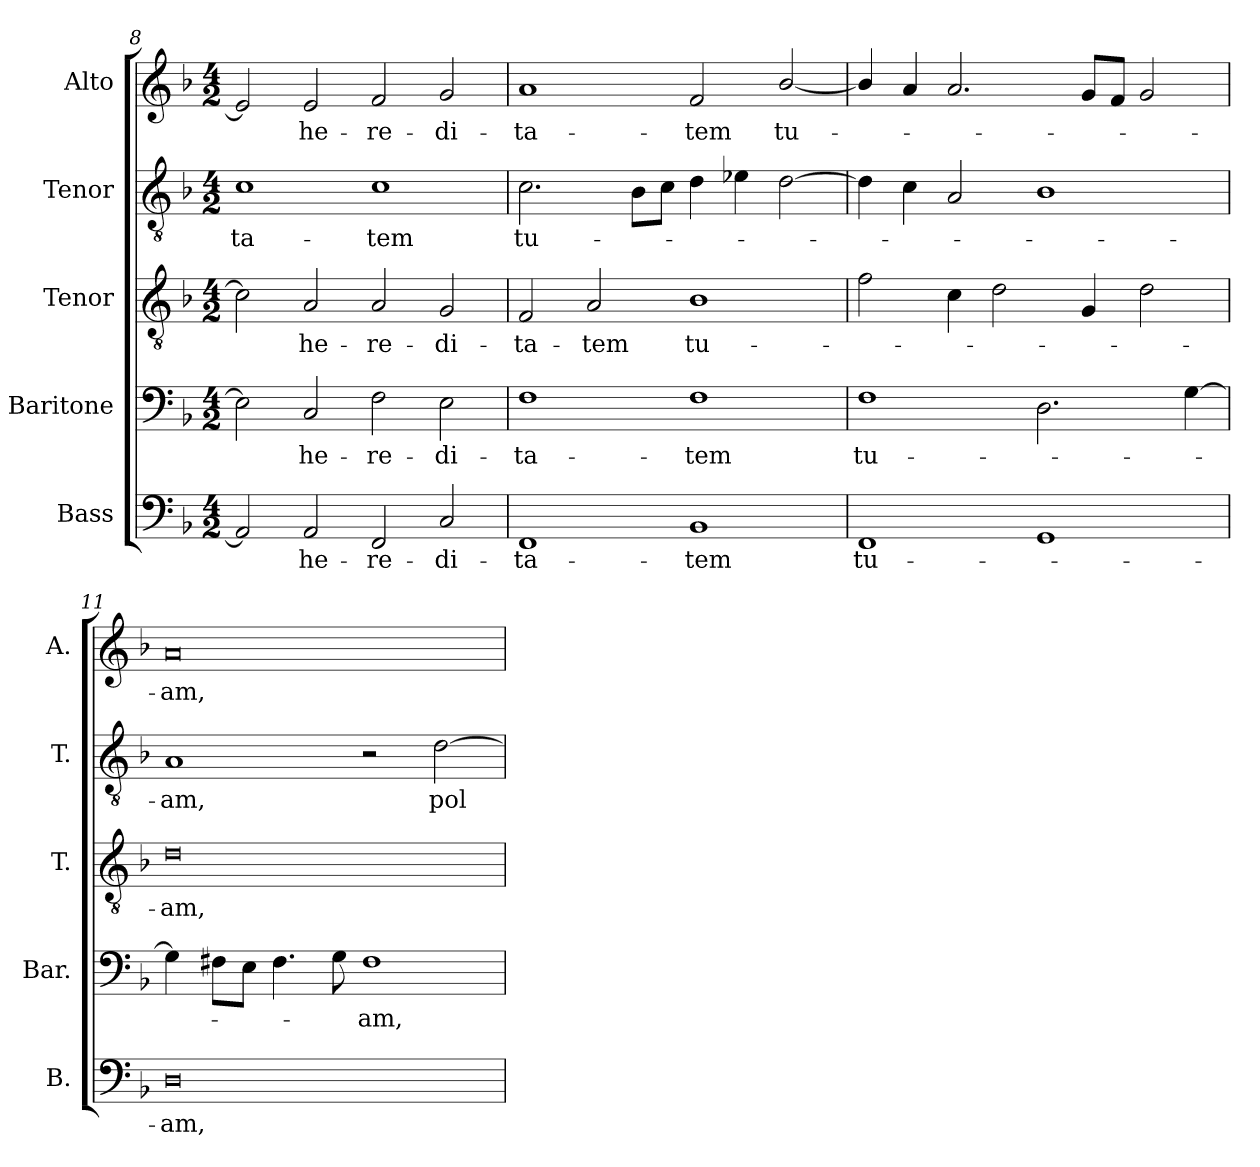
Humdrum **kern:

**kern	**text	**kern	**text	**kern	**text	**kern	**text	**kern	**text
*part5	*part5	*part4	*part4	*part3	*part3	*part2	*part2	*part1	*part1
*staff5	*staff5	*staff4	*staff4	*staff3	*staff3	*staff2	*staff2	*staff1	*staff1
*I"Bass	*	*I"Baritone	*	*I"Tenor	*	*I"Tenor	*	*I"Alto	*
*I'B.	*	*I'Bar.	*	*I'T.	*	*I'T.	*	*I'A.	*
*clefF4	*	*clefF4	*	*clefGv2	*	*clefGv2	*	*clefG2	*
*	*	*	*	*ITrd7c12	*	*ITrd7c12	*	*	*
*k[b-]	*	*k[b-]	*	*k[b-]	*	*k[b-]	*	*k[b-]	*
*F:	*	*F:	*	*F:	*	*F:	*	*F:	*
*M4/2	*	*M4/2	*	*M4/2	*	*M4/2	*	*M4/2	*
=8	=8	=8	=8	=8	=8	=8	=8	=8	=8
!	!	!	!	!	!	!	!LO:LY:b:color=#000000	!	!
2AAi/]	.	2Ei\]	.	2Ci\]	.	1Ci	-ta-	2ei/]	.
!	!LO:LY:b:color=#000000	!	!	!	!	!	!	!	!
!	!	!	!LO:LY:b:color=#000000	!	!	!	!	!	!
!	!	!	!	!	!LO:LY:b:color=#000000	!	!	!	!
!	!	!	!	!	!	!	!	!	!LO:LY:b:color=#000000
2AAi/	he-	2Ci/	he-	2AAi/	he-	.	.	2ei/	he-
!	!LO:LY:b:color=#000000	!	!	!	!	!	!	!	!
!	!	!	!LO:LY:b:color=#000000	!	!	!	!	!	!
!	!	!	!	!	!LO:LY:b:color=#000000	!	!	!	!
!	!	!	!	!	!	!	!LO:LY:b:color=#000000	!	!
!	!	!	!	!	!	!	!	!	!LO:LY:b:color=#000000
2FFi/	-re-	2Fi\	-re-	2AAi/	-re-	1Ci	-tem	2fi/	-re-
!	!LO:LY:b:color=#000000	!	!	!	!	!	!	!	!
!	!	!	!LO:LY:b:color=#000000	!	!	!	!	!	!
!	!	!	!	!	!LO:LY:b:color=#000000	!	!	!	!
!	!	!	!	!	!	!	!	!	!LO:LY:b:color=#000000
2Ci/	-di-	2Ei\	-di-	2GGi/	-di-	.	.	2gi/	-di-
=9	=9	=9	=9	=9	=9	=9	=9	=9	=9
!	!LO:LY:b:color=#000000	!	!	!	!	!	!	!	!
!	!	!	!LO:LY:b:color=#000000	!	!	!	!	!	!
!	!	!	!	!	!LO:LY:b:color=#000000	!	!	!	!
!	!	!	!	!	!	!	!LO:LY:b:color=#000000	!	!
!	!	!	!	!	!	!	!	!	!LO:LY:b:color=#000000
1FFi	-ta-	1Fi	-ta-	2FFi/	-ta-	2.Ci\	tu-	1ai	-ta-
!	!	!	!	!	!LO:LY:b:color=#000000	!	!	!	!
.	.	.	.	2AAi/	-tem	.	.	.	.
.	.	.	.	.	.	8BB-i\L	.	.	.
.	.	.	.	.	.	8Ci\J	.	.	.
!	!LO:LY:b:color=#000000	!	!	!	!	!	!	!	!
!	!	!	!LO:LY:b:color=#000000	!	!	!	!	!	!
!	!	!	!	!	!LO:LY:b:color=#000000	!	!	!	!
!	!	!	!	!	!	!	!	!	!LO:LY:b:color=#000000
1BB-i	-tem	1Fi	-tem	1BB-i	tu-	4Di\	.	2fi/	-tem
.	.	.	.	.	.	4E-Xi\	.	.	.
!	!	!	!	!	!	!	!	!	!LO:LY:b:color=#000000
.	.	.	.	.	.	[2Di\	.	[2b-i/	tu-
=10	=10	=10	=10	=10	=10	=10	=10	=10	=10
!	!LO:LY:b:color=#000000	!	!	!	!	!	!	!	!
!	!	!	!LO:LY:b:color=#000000	!	!	!	!	!	!
1FFi	tu-	1Fi	tu-	2Fi\	.	4Di\]	.	4b-i/]	.
.	.	.	.	.	.	4Ci\	.	4ai/	.
.	.	.	.	4Ci\	.	2AAi/	.	2.ai/	.
.	.	.	.	2Di\	.	.	.	.	.
1GGi	.	2.Di\	.	.	.	1BB-i	.	.	.
.	.	.	.	4GGi/	.	.	.	8gi/L	.
.	.	.	.	.	.	.	.	8fi/J	.
.	.	.	.	2Di\	.	.	.	2gi/	.
.	.	[4Gi\	.	.	.	.	.	.	.
!!LO:LB:g=z
=11	=11	=11	=11	=11	=11	=11	=11	=11	=11
!	!LO:LY:b:color=#000000	!	!	!	!	!	!	!	!
!	!	!	!	!	!LO:LY:b:color=#000000	!	!	!	!
!	!	!	!	!	!	!	!LO:LY:b:color=#000000	!	!
!	!	!	!	!	!	!	!	!	!LO:LY:b:color=#000000
0Di	-am,	4Gi\]	.	0Di	-am,	1AAi	-am,	0ai	-am,
.	.	8F#Xi\L	.	.	.	.	.	.	.
.	.	8Ei\J	.	.	.	.	.	.	.
.	.	4.F#i\	.	.	.	.	.	.	.
.	.	8Gi\	.	.	.	.	.	.	.
!	!	!	!LO:LY:b:color=#000000	!	!	!	!	!	!
.	.	1F#i	-am,	.	.	2r	.	.	.
!	!	!	!	!	!	!	!LO:LY:b:color=#000000	!	!
.	.	.	.	.	.	[2Di\	pol-	.	.
=	=	=	=	=	=	=	=	=	=
*-	*-	*-	*-	*-	*-	*-	*-	*-	*-
